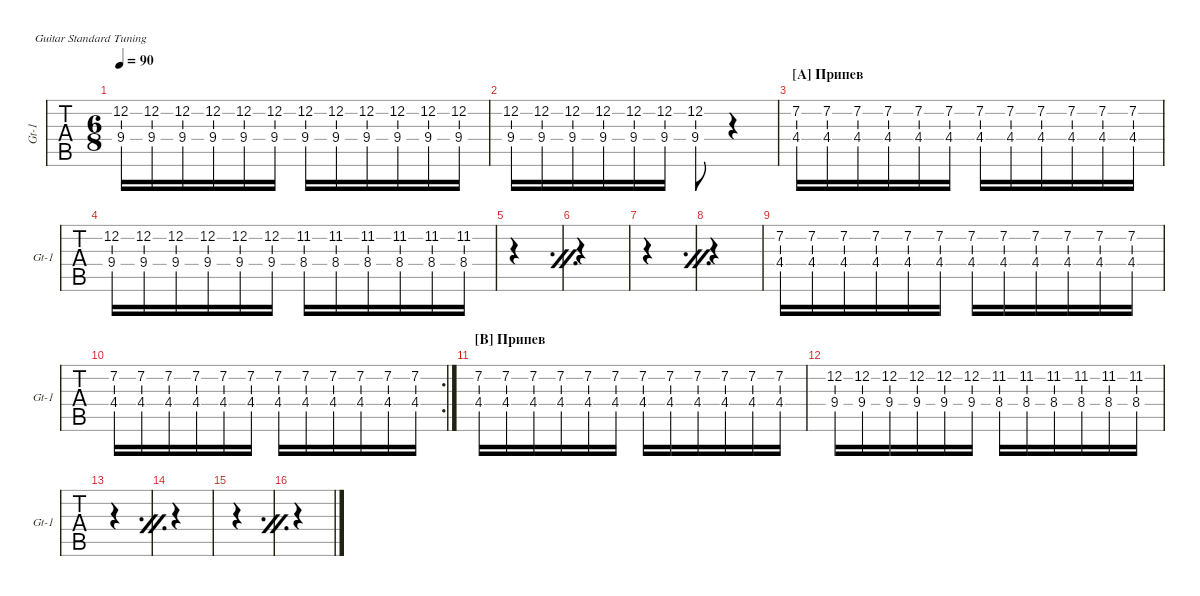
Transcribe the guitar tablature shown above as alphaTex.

\defaultSystemsLayout 4
\hideDynamics
\bracketExtendMode groupsimilarinstruments
\singleTrackTrackNamePolicy allsystems
\multiTrackTrackNamePolicy allsystems
\otherSystemsTrackNameOrientation horizontal
\track ("Guitar 1" "Gt-1") {instrument acousticguitarsteel}
\staff {tabs}
\tuning (E4 B3 G3 D3 A2 E2)
\ts (6 8)
\tempo 90
\clef g2
\ks b
(9.4 12.2).16{dy mf} (9.4 12.2).16 (9.4 12.2).16 (9.4 12.2).16 (9.4 12.2).16 (9.4 12.2).16 (9.4 12.2).16 (9.4 12.2).16 (9.4 12.2).16 (9.4 12.2).16 (9.4 12.2).16 (9.4 12.2).16 |
(9.4 12.2).16 (9.4 12.2).16 (9.4 12.2).16 (9.4 12.2).16 (9.4 12.2).16 (9.4 12.2).16 (9.4{st} 12.2{st}).8 r.4 |
\section ("A" "Припев")
(7.2 4.4).16{dy mp} (7.2 4.4).16 (7.2 4.4).16 (7.2 4.4).16 (7.2 4.4).16 (7.2 4.4).16 (7.2 4.4).16 (7.2 4.4).16 (7.2 4.4).16 (7.2 4.4).16 (7.2 4.4).16 (7.2 4.4).16 |
(12.2 9.4).16 (12.2 9.4).16 (12.2 9.4).16 (12.2 9.4).16 (12.2 9.4).16 (12.2 9.4).16 (11.2 8.4).16 (11.2 8.4).16 (11.2 8.4).16 (11.2 8.4).16 (11.2 8.4).16 (11.2 8.4).16 |
\simile firstofdouble
|
\simile secondofdouble
|
\simile firstofdouble
|
\simile secondofdouble
|
\simile none
(7.2 4.4).16 (7.2 4.4).16 (7.2 4.4).16 (7.2 4.4).16 (7.2 4.4).16 (7.2 4.4).16 (7.2 4.4).16 (7.2 4.4).16 (7.2 4.4).16 (7.2 4.4).16 (7.2 4.4).16 (7.2 4.4).16 |
\rc 2
(7.2 4.4).16 (7.2 4.4).16 (7.2 4.4).16 (7.2 4.4).16 (7.2 4.4).16 (7.2 4.4).16 (7.2 4.4).16 (7.2 4.4).16 (7.2 4.4).16 (7.2 4.4).16 (4.4 7.2).16 (7.2 4.4).16 |
\section ("B" "Припев")
(7.2 4.4).16 (7.2 4.4).16 (7.2 4.4).16 (7.2 4.4).16 (7.2 4.4).16 (7.2 4.4).16 (7.2 4.4).16 (7.2 4.4).16 (7.2 4.4).16 (7.2 4.4).16 (7.2 4.4).16 (7.2 4.4).16 |
(12.2 9.4).16 (12.2 9.4).16 (12.2 9.4).16 (12.2 9.4).16 (12.2 9.4).16 (12.2 9.4).16 (11.2 8.4).16 (11.2 8.4).16 (11.2 8.4).16 (11.2 8.4).16 (11.2 8.4).16 (11.2 8.4).16 |
\simile firstofdouble
|
\simile secondofdouble
|
\simile firstofdouble
|
\simile secondofdouble
